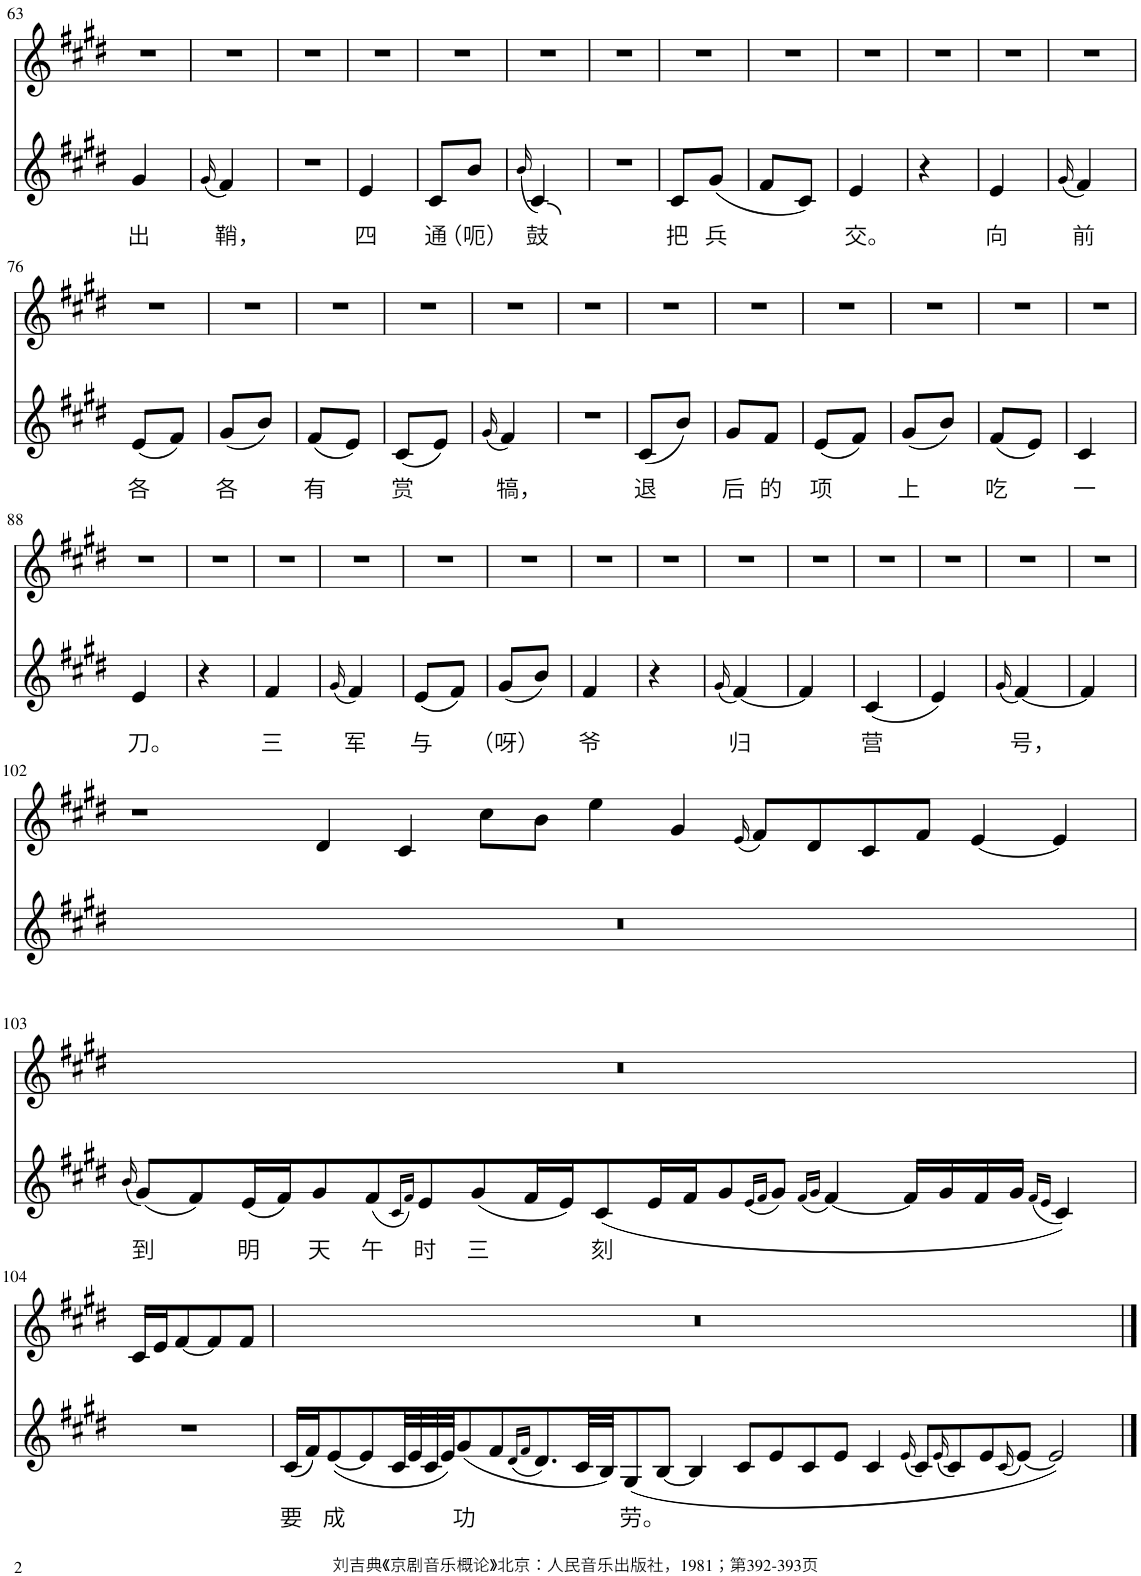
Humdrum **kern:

**kern	**text	**kern
*part2	*part2	*part1
*staff2	*staff2	*staff1
*I"Piano	*	*I"Piano
*I'Pno	*	*I'Pno
!!LO:PB:g=z
*clefG2	*	*clefG2
*k[f#c#g#d#]	*	*k[f#c#g#d#]
*M1/4	*	*M1/4
=63	=63	=63
!	!LO:LY:b	!
4g#/	出	4r
=64	=64	=64
(16qg#/	.	.
!	!LO:LY:b	!
4f#/)	鞘，	4r
=65	=65	=65
4r	.	4r
=66	=66	=66
!	!LO:LY:b	!
4e/	四	4r
=67	=67	=67
!	!LO:LY:b	!
8c#/L	通	4r
!	!LO:LY:b	!
8b/J	（呃）	.
=68	=68	=68
(16qb/	.	.
!	!LO:LY:b	!
4c#/)	鼓	4r
=69	=69	=69
4r	.	4r
=70	=70	=70
!	!LO:LY:b	!
8c#/L	把	4r
!	!LO:LY:b	!
(8g#/J	兵	.
=71	=71	=71
8f#/L	.	4r
8c#/J)	.	.
=72	=72	=72
!	!LO:LY:b	!
4e/	交。	4r
=73	=73	=73
4r	.	4r
=74	=74	=74
!	!LO:LY:b	!
4e/	向	4r
=75	=75	=75
(16qg#/	.	.
!	!LO:LY:b	!
4f#/)	前	4r
!!LO:LB:g=z
=76	=76	=76
!	!LO:LY:b	!
(8e/L	各	4r
8f#/J)	.	.
=77	=77	=77
!	!LO:LY:b	!
(8g#/L	各	4r
8b/J)	.	.
=78	=78	=78
!	!LO:LY:b	!
(8f#/L	有	4r
8e/J)	.	.
=79	=79	=79
!	!LO:LY:b	!
(8c#/L	赏	4r
8e/J)	.	.
=80	=80	=80
(16qg#/	.	.
!	!LO:LY:b	!
4f#/)	犒，	4r
=81	=81	=81
4r	.	4r
=82	=82	=82
!	!LO:LY:b	!
(8c#/L	退	4r
8b/J)	.	.
=83	=83	=83
!	!LO:LY:b	!
8g#/L	后	4r
!	!LO:LY:b	!
8f#/J	的	.
=84	=84	=84
!	!LO:LY:b	!
(8e/L	项	4r
8f#/J)	.	.
=85	=85	=85
!	!LO:LY:b	!
(8g#/L	上	4r
8b/J)	.	.
=86	=86	=86
!	!LO:LY:b	!
(8f#/L	吃	4r
8e/J)	.	.
=87	=87	=87
!	!LO:LY:b	!
4c#/	一	4r
!!LO:LB:g=z
=88	=88	=88
!	!LO:LY:b	!
4e/	刀。	4r
=89	=89	=89
4r	.	4r
=90	=90	=90
!	!LO:LY:b	!
4f#/	三	4r
=91	=91	=91
(16qg#/	.	.
!	!LO:LY:b	!
4f#/)	军	4r
=92	=92	=92
!	!LO:LY:b	!
(8e/L	与	4r
8f#/J)	.	.
=93	=93	=93
!	!LO:LY:b	!
(8g#/L	（呀）	4r
8b/J)	.	.
=94	=94	=94
!	!LO:LY:b	!
4f#/	爷	4r
=95	=95	=95
4r	.	4r
=96	=96	=96
(16qg#/	.	.
!	!LO:LY:b	!
[4f#/)	归	4r
=97	=97	=97
4f#/]	.	4r
=98	=98	=98
!	!LO:LY:b	!
(4c#/	营	4r
=99	=99	=99
4e/)	.	4r
=100	=100	=100
(16qg#/	.	.
!	!LO:LY:b	!
[4f#/)	号，	4r
=101	=101	=101
4f#/]	.	4r
!!LO:LB:g=z
=102	=102	=102
4r	.	4r
0.ryy	.	2.ryy
.	.	4d#/
.	.	4c#/
.	.	8cc#\L
.	.	8b\J
.	.	4ee\
.	.	4g#/
.	.	(16qe/
.	.	8f#/L)
.	.	8d#/
.	.	8c#/
.	.	8f#/J
.	.	[4e/
.	.	4e/]
!!LO:LB:g=z
=103	=103	=103
(16qb/	.	.
!	!LO:LY:b	!
(8g#/L)	到	4r
8f#/)	.	.
!	!LO:LY:b	!
(16e/L	明	4r
16f#/J)	.	.
!	!LO:LY:b	!
8g#/	天	.
!	!LO:LY:b	!
(8f#/	午	1..ryy
16qc#/LL	.	.
16qf#/JJ)	.	.
!	!LO:LY:b	!
8e/	时	.
!	!LO:LY:b	!
(8g#/	三	.
16f#/L	.	.
16e/J)	.	.
!	!LO:LY:b	!
(8c#/	刻	.
16e/L	.	.
16f#/J	.	.
8g#/	.	.
(16qe/LL	.	.
16qf#/JJ	.	.
8g#/J)	.	.
(16qf#/LL	.	.
16qg#/JJ	.	.
[4f#/)	.	.
16f#/LL]	.	.
16g#/	.	.
16f#/	.	.
16g#/JJ	.	.
(16qf#/LL	.	.
16qe/JJ	.	.
4c#/))	.	.
!!LO:LB:g=z
=104	=104	=104
4r	.	16c#/LL
.	.	4r
2ryy	.	.
.	.	16e/J
.	.	[8f#/
.	.	8f#/]
.	.	8f#/J
=105	=105	=105
!	!LO:LY:b	!
(16c#/LL	要	4r
16f#/J)	.	.
!	!LO:LY:b	!
([8e/	成	.
8e/]	.	4r
32c#/LL	.	.
32e/	.	.
32c#/	.	.
32e/JJ)	.	.
!	!LO:LY:b	!
(8g#/	功	0ryy
8f#/	.	.
(16qd#/LL	.	.
16qf#/JJ	.	.
8.d#/)	.	.
32c#/LL	.	.
32B/JJ)	.	.
!	!LO:LY:b	!
(8G#/	劳。	.
[8B/J	.	.
4B/]	.	.
8c#/L	.	.
8e/	.	.
8c#/	.	.
8e/J	.	.
4c#/	.	.
(16qe/	.	.
8c#/L)	.	.
(16qe/	.	.
8c#/)	.	.
8e/	.	2.ryy
(16qc#/	.	.
[8e/J)	.	.
2e/])	.	.
==	==	==
*-	*-	*-
